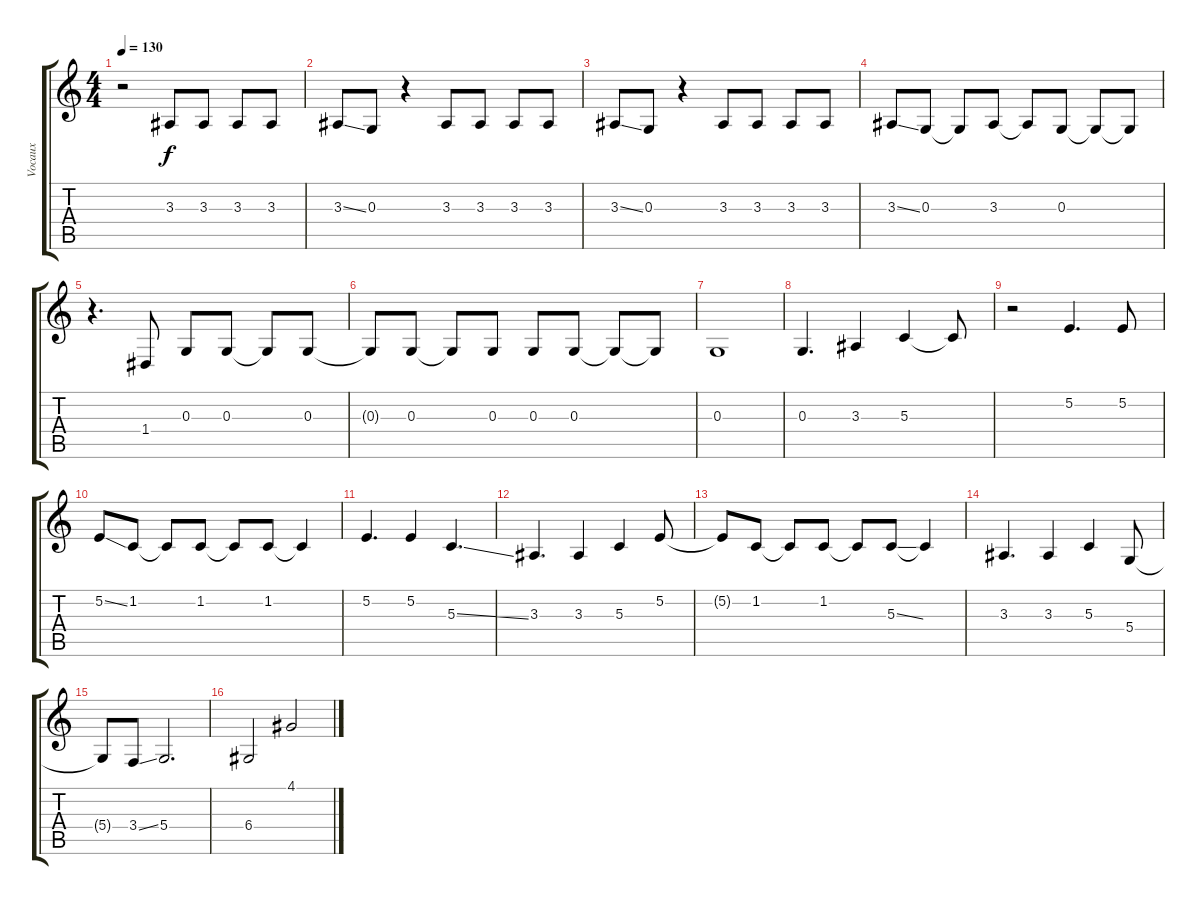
\track ("Vocaux" "Vocaux") {instrument lead2sawtooth}
\staff {score tabs}
\tuning (E4 B3 G3 D3 A2 E2) {hide}
\ts (4 4)
\tempo 130
\clef g2
\ks c
r.2{dy f} 3.3.8 3.3.8 3.3.8 3.3.8 |
3.3{ss}.8 0.3.8 r.4 3.3.8 3.3.8 3.3.8 3.3.8 |
3.3{ss}.8 0.3.8 r.4 3.3.8 3.3.8 3.3.8 3.3.8 |
3.3{ss}.8 0.3.8 0.3{t}.8 3.3.8 3.3{t}.8 0.3.8 0.3{t}.8 0.3{t}.8 |
r.4{d} 1.4.8 0.3.8 0.3.8 0.3{t}.8 0.3.8 |
0.3{t}.8 0.3.8 0.3{t}.8 0.3.8 0.3.8 0.3.8 0.3{t}.8 0.3{t}.8 |
0.3.1 |
0.3.4{d} 3.3.4 5.3.4 5.3{t}.8 |
r.2 5.2.4{d} 5.2.8 |
5.2{ss}.8 1.2.8 1.2{t}.8 1.2.8 1.2{t}.8 1.2.8 1.2{t}.4 |
5.2.4{d} 5.2.4 5.3{ss}.4{d} |
3.3.4{d} 3.3.4 5.3.4 5.2.8 |
5.2{t}.8 1.2.8 1.2{t}.8 1.2.8 1.2{t}.8 5.3{ss}.8 5.3{t}.4 |
3.3.4{d} 3.3.4 5.3.4 5.4.8 |
5.4{t}.8 3.4{ss}.8 5.4.2{d} |
6.4.2 4.1.2
